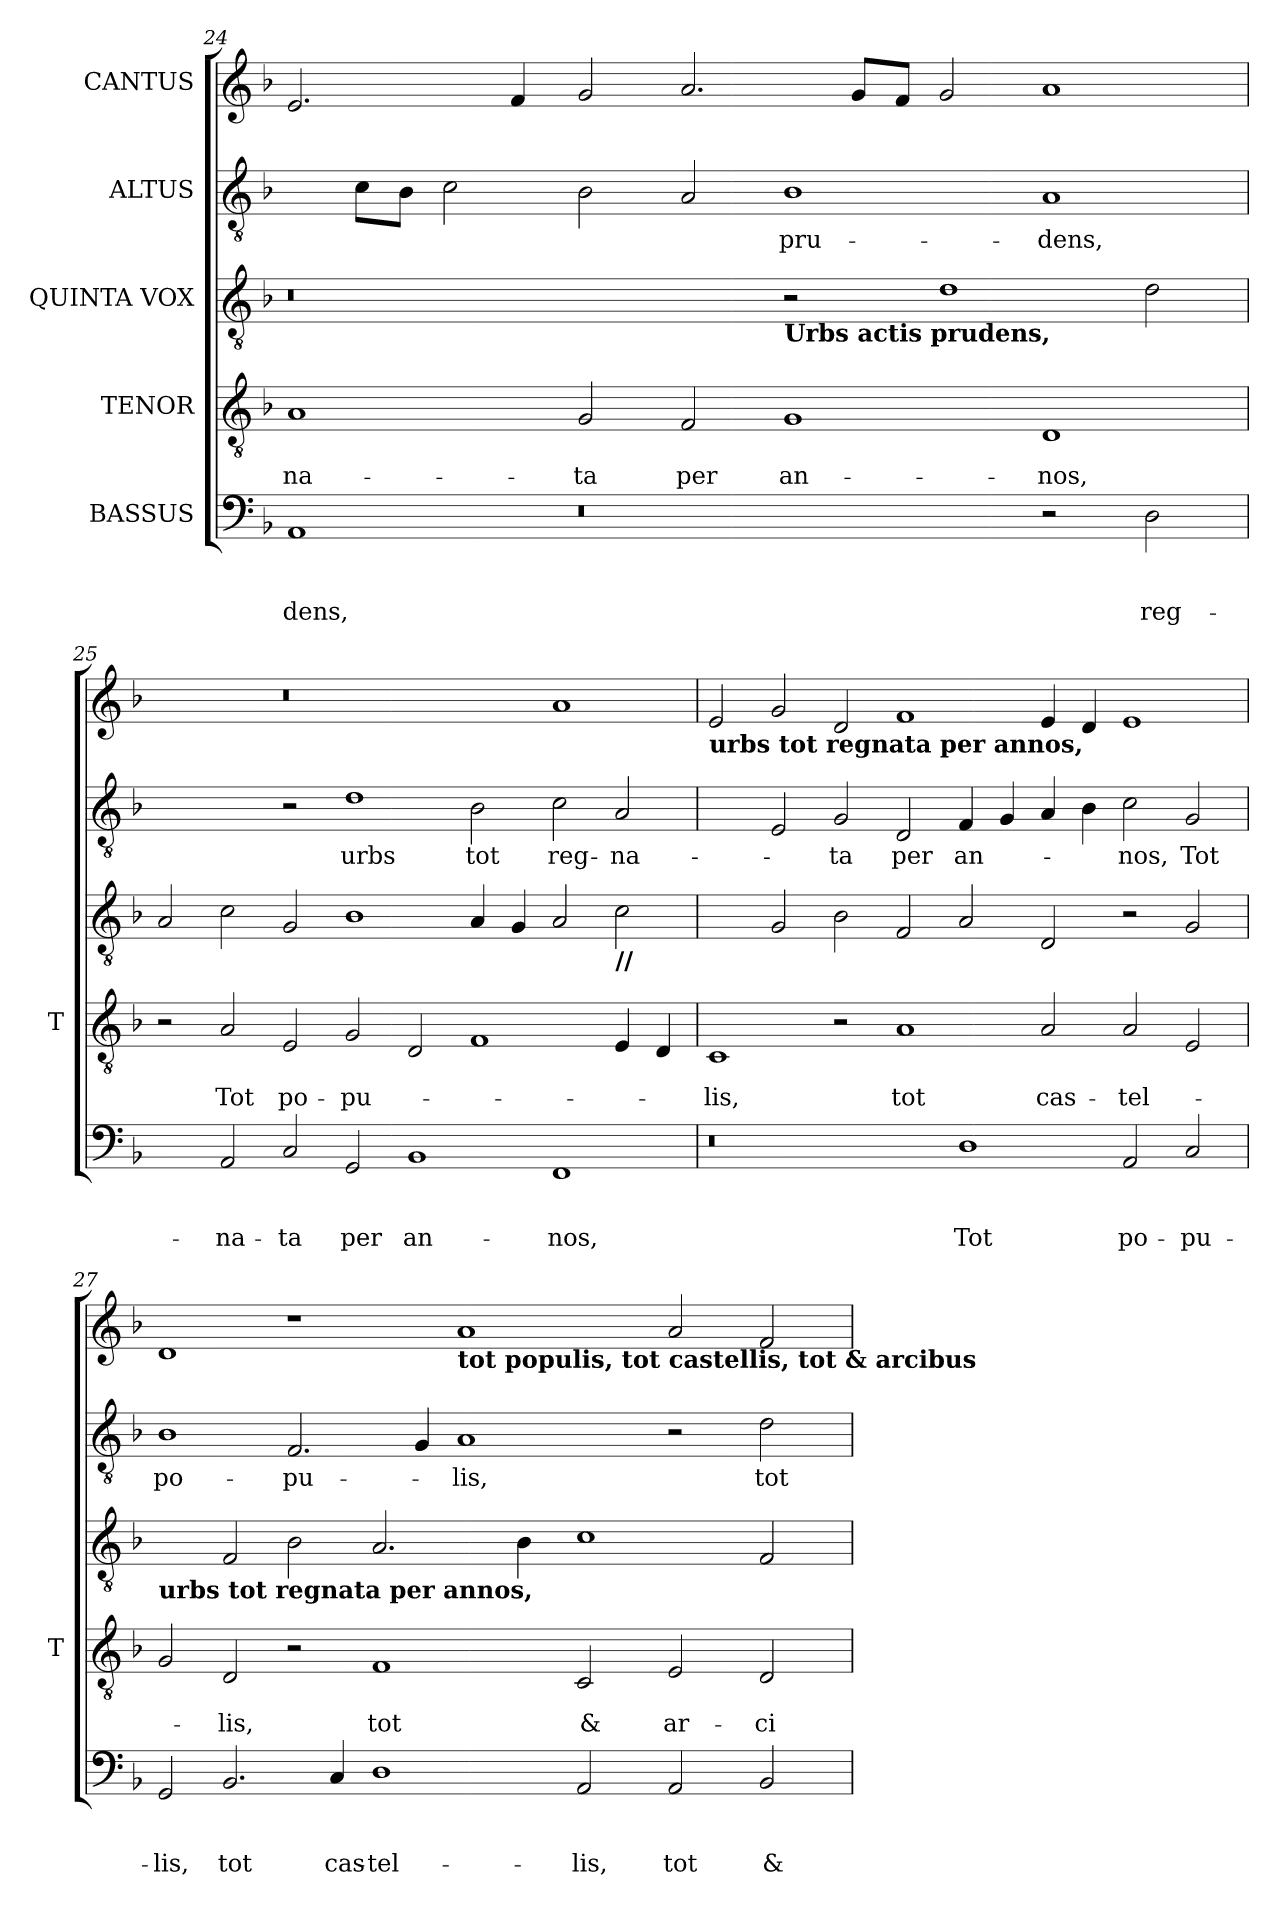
**kern	**text	**text	**text	**kern	**text	**text	**kern	**kern	**text	**kern
*part5	*part5	*part5	*part5	*part4	*part4	*part4	*part3	*part2	*part2	*part1
*staff5	*staff5	*staff5	*staff5	*staff4	*staff4	*staff4	*staff3	*staff2	*staff2	*staff1
*I"BASSUS	*	*	*	*I"TENOR	*	*	*I"QUINTA VOX	*I"ALTUS	*	*I"CANTUS
*	*	*	*	*I'T	*	*	*	*	*	*
*clefF4	*	*	*	*clefGv2	*	*	*clefGv2	*clefGv2	*	*clefG2
*k[b-]	*	*	*	*k[b-]	*	*	*k[b-]	*k[b-]	*	*k[b-]
*F:	*	*	*	*F:	*	*	*F:	*F:	*	*F:
=24	=24	=24	=24	=24	=24	=24	=24	=24	=24	=24
1AA	.	.	-dens,	1A	.	-na-	0r	4d\yy	.	2.e/
.	.	.	.	.	.	.	.	8c\L	.	.
.	.	.	.	.	.	.	.	8B-\J	.	.
.	.	.	.	.	.	.	.	2c\	.	.
.	.	.	.	.	.	.	.	.	.	4f/
0r	.	.	.	2G/	.	-ta	.	2B-\	.	2g/
.	.	.	.	2F/	.	per	.	2A/	.	2.a/
!	!	!	!	!	!	!	!LO:TX:b:B:t=Urbs actis prudens,	!	!	!
.	.	.	.	1G	.	an-	2r	1B-	pru-	.
.	.	.	.	.	.	.	.	.	.	8g/L
.	.	.	.	.	.	.	.	.	.	8f/J
.	.	.	.	.	.	.	1d	.	.	2g/
2r	.	.	.	1D	.	-nos,	.	1A	-dens,	1a
2D\	.	.	reg-	.	.	.	2d\	.	.	.
!!LO:LB:g=z
=25	=25	=25	=25	=25	=25	=25	=25	=25	=25	=25
2D\yy	.	.	.	2r	.	.	2A/	1Ayy	.	1ayy
2AA/	.	.	-na-	2A/	.	Tot	2c\	.	.	.
2C/	.	.	-ta	2E/	.	po-	2G/	2r	.	0r
2GG/	.	.	per	2G/	.	-pu-	1B-	1d	urbs	.
1BB-	.	.	an-	2D/	.	.	.	.	.	.
.	.	.	.	1F	.	.	4A/	2B-\	tot	.
.	.	.	.	.	.	.	4G/	.	.	.
1FF	.	.	-nos,	.	.	.	2A/	2c\	reg-	1a
!	!	!	!	!	!	!	!LO:TX:b:B:t=//	!	!	!
.	.	.	.	4E/	.	.	2c\	2A/	-na-	.
.	.	.	.	4D/	.	.	.	.	.	.
=26	=26	=26	=26	=26	=26	=26	=26	=26	=26	=26
!	!	!	!	!	!	!	!	!	!	!LO:TX:b:B:t=urbs tot regnata per annos,
0r	.	.	.	1C	.	-lis,	2c\yy	2A/yy	.	2e/
.	.	.	.	.	.	.	2G/	2E/	.	2g/
.	.	.	.	2r	.	.	2B-\	2G/	-ta	2d/
.	.	.	.	1A	.	tot	2F/	2D/	per	1f
1D	.	.	Tot	.	.	.	2A/	4F/	an-	.
.	.	.	.	.	.	.	.	4G/	.	.
.	.	.	.	2A/	.	cas-	2D/	4A/	.	4e/
.	.	.	.	.	.	.	.	4B-\	.	4d/
2AA/	.	.	po-	2A/	.	-tel-	2r	2c\	-nos,	1e
2C/	.	.	-pu-	2E/	.	.	2G/	2G/	Tot	.
!!LO:PB:g=z
=27	=27	=27	=27	=27	=27	=27	=27	=27	=27	=27
!	!	!	!	!	!	!	!LO:TX:b:B:t=urbs tot regnata per annos,	!	!	!
2GG/	.	.	-lis,	2G/	.	.	2G/yy	1B-	po-	1d
2.BB-/	.	.	tot	2D/	.	-lis,	2F/	.	.	.
.	.	.	.	2r	.	.	2B-\	2.F/	-pu-	1r
4C/	.	.	cas-	.	.	.	.	.	.	.
1D	.	.	-tel-	1F	.	tot	2.A/	.	.	.
.	.	.	.	.	.	.	.	4G/	.	.
!	!	!	!	!	!	!	!	!	!	!LO:TX:b:B:t=tot populis, tot castellis, tot & arcibus
.	.	.	.	.	.	.	.	1A	-lis,	1a
.	.	.	.	.	.	.	4B-\	.	.	.
2AA/	.	.	-lis,	2C/	.	&	1c	.	.	.
2AA/	.	.	tot	2E/	.	ar-	.	2r	.	2a/
2BB-/	.	.	&	2D/	.	-ci-	2F/	2d\	tot	2f/
=	=	=	=	=	=	=	=	=	=	=
*-	*-	*-	*-	*-	*-	*-	*-	*-	*-	*-
